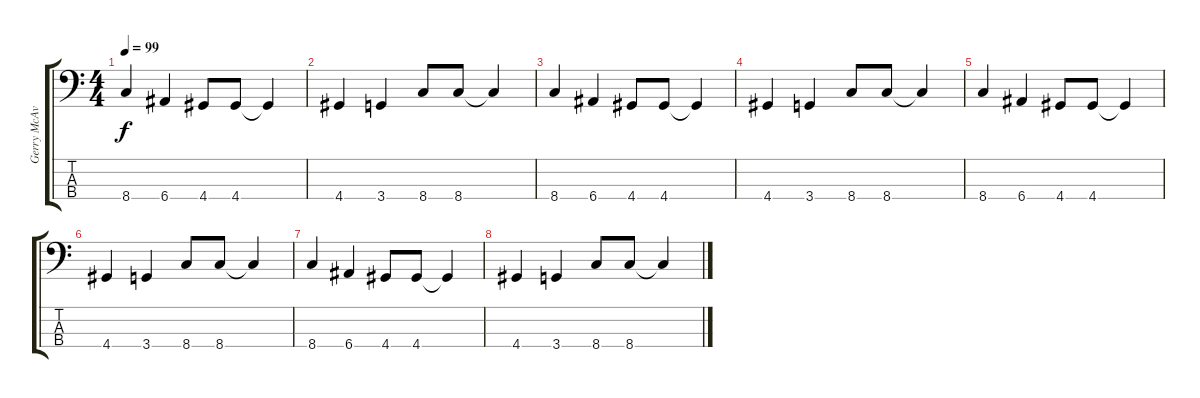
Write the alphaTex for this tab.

\track ("Gerry McAvoy" "Gerry McAv") {instrument electricbassfinger}
\staff {score tabs}
\tuning (G2 D2 A1 E1) {hide}
\ts (4 4)
\tempo 99
\clef f4
\ks c
8.4.4{dy f} 6.4.4 4.4.8 4.4.8 4.4{t}.4 |
4.4.4 3.4.4 8.4.8 8.4.8 8.4{t}.4 |
8.4.4 6.4.4 4.4.8 4.4.8 4.4{t}.4 |
4.4.4 3.4.4 8.4.8 8.4.8 8.4{t}.4 |
8.4.4 6.4.4 4.4.8 4.4.8 4.4{t}.4 |
4.4.4 3.4.4 8.4.8 8.4.8 8.4{t}.4 |
8.4.4 6.4.4 4.4.8 4.4.8 4.4{t}.4 |
4.4.4 3.4.4 8.4.8 8.4.8 8.4{t}.4
